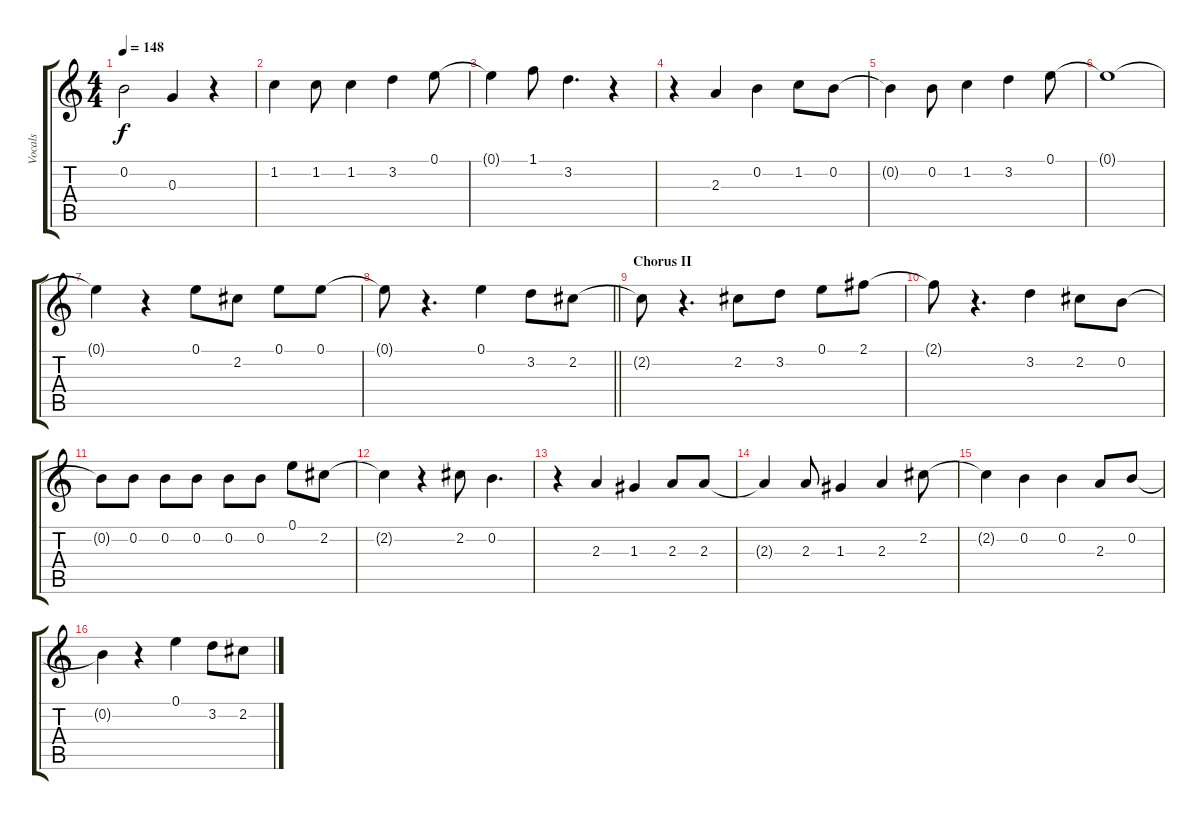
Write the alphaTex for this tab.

\track ("Vocals" "Vocals") {instrument electricguitarjazz}
\staff {score tabs}
\tuning (E4 B3 G3 D3 A2 E2) {hide}
\ts (4 4)
\tempo 148
\clef g2
\ks c
0.2.2{dy f} 0.3.4 r.4 |
1.2.4 1.2.8 1.2.4 3.2.4 0.1.8 |
0.1{t}.4 1.1.8 3.2.4{d} r.4 |
r.4 2.3.4 0.2.4 1.2.8 0.2.8 |
0.2{t}.4 0.2.8 1.2.4 3.2.4 0.1.8 |
0.1{t}.1 |
0.1{t}.4 r.4 0.1.8 2.2.8 0.1.8 0.1.8 |
\barLineRight lightlight
0.1{t}.8 r.4{d} 0.1.4 3.2.8 2.2.8 |
\section ("" "Chorus II")
2.2{t}.8 r.4{d} 2.2.8 3.2.8 0.1.8 2.1.8 |
2.1{t}.8 r.4{d} 3.2.4 2.2.8 0.2.8 |
0.2{t}.8 0.2.8 0.2.8 0.2.8 0.2.8 0.2.8 0.1.8 2.2.8 |
2.2{t}.4 r.4 2.2.8 0.2.4{d} |
r.4 2.3.4 1.3.4 2.3.8 2.3.8 |
2.3{t}.4 2.3.8 1.3.4 2.3.4 2.2.8 |
2.2{t}.4 0.2.4 0.2.4 2.3.8 0.2.8 |
0.2{t}.4 r.4 0.1.4 3.2.8 2.2.8
